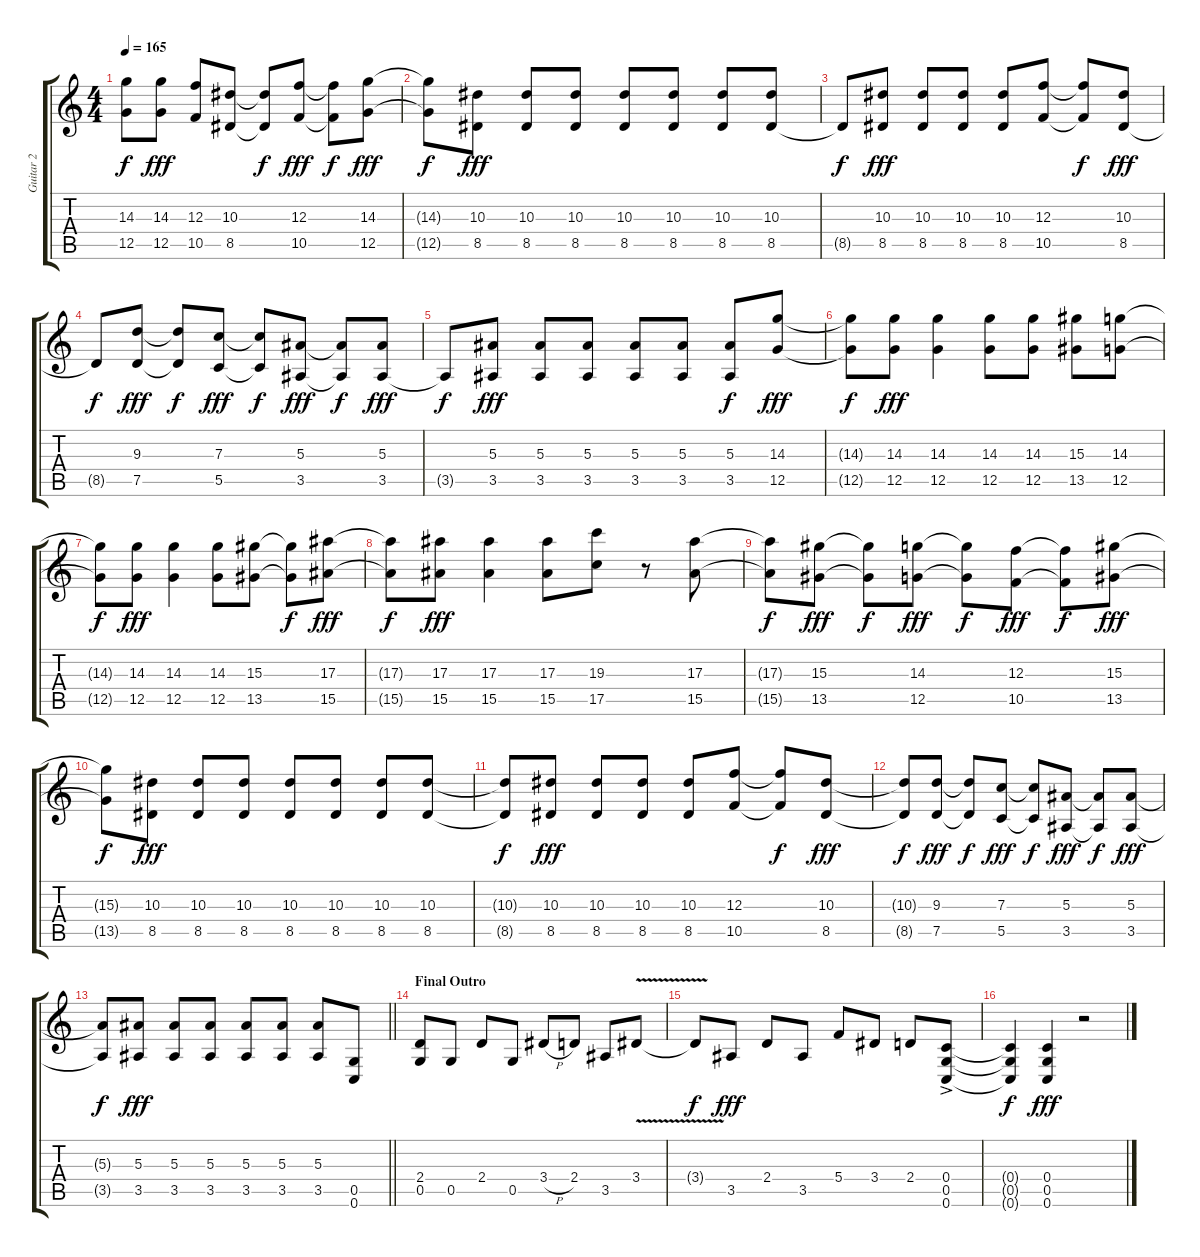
\track ("Guitar 2" "Guitar 2") {instrument distortionguitar}
\staff {score tabs}
\tuning (D4 A3 F3 C3 G2 C2) {hide}
\ts (4 4)
\tempo 165
\clef g2
\ks c
(14.3{t} 12.5{t}).8{dy f} (14.3 12.5).8{dy fff} (12.3 10.5).8 (10.3 8.5).8 (10.3{t} 8.5{t}).8{dy f} (12.3 10.5).8{dy fff} (12.3{t} 10.5{t}).8{dy f} (14.3 12.5).8{dy fff} |
(14.3{t} 12.5{t}).8{dy f} (10.3 8.5).8{dy fff} (10.3 8.5).8 (10.3 8.5).8 (10.3 8.5).8 (10.3 8.5).8 (10.3 8.5).8 (10.3 8.5).8 |
8.5{t}.8{dy f} (10.3 8.5).8{dy fff} (10.3 8.5).8 (10.3 8.5).8 (10.3 8.5).8 (12.3 10.5).8 (12.3{t} 10.5{t}).8{dy f} (10.3 8.5).8{dy fff} |
8.5{t}.8{dy f} (9.3 7.5).8{dy fff} (9.3{t} 7.5{t}).8{dy f} (7.3 5.5).8{dy fff} (7.3{t} 5.5{t}).8{dy f} (5.3 3.5).8{dy fff} (5.3{t} 3.5{t}).8{dy f} (5.3 3.5).8{dy fff} |
3.5{t}.8{dy f} (5.3 3.5).8{dy fff} (5.3 3.5).8 (5.3 3.5).8 (5.3 3.5).8 (5.3 3.5).8 (5.3 3.5).8{dy f} (14.3 12.5).8{dy fff} |
(14.3{t} 12.5{t}).8{dy f} (14.3 12.5).8{dy fff} (14.3 12.5).4 (14.3 12.5).8 (14.3 12.5).8 (15.3 13.5).8 (14.3 12.5).8 |
(14.3{t} 12.5{t}).8{dy f} (14.3 12.5).8{dy fff} (14.3 12.5).4 (14.3 12.5).8 (15.3 13.5).8 (15.3{t} 13.5{t}).8{dy f} (17.3 15.5).8{dy fff} |
(17.3{t} 15.5{t}).8{dy f} (17.3 15.5).8{dy fff} (17.3 15.5).4 (17.3 15.5).8 (19.3 17.5).8 r.8 (17.3 15.5).8 |
(17.3{t} 15.5{t}).8{dy f} (15.3 13.5).8{dy fff} (15.3{t} 13.5{t}).8{dy f} (14.3 12.5).8{dy fff} (14.3{t} 12.5{t}).8{dy f} (12.3 10.5).8{dy fff} (12.3{t} 10.5{t}).8{dy f} (15.3 13.5).8{dy fff} |
(15.3{t} 13.5{t}).8{dy f} (10.3 8.5).8{dy fff} (10.3 8.5).8 (10.3 8.5).8 (10.3 8.5).8 (10.3 8.5).8 (10.3 8.5).8 (10.3 8.5).8 |
(10.3{t} 8.5{t}).8{dy f} (10.3 8.5).8{dy fff} (10.3 8.5).8 (10.3 8.5).8 (10.3 8.5).8 (12.3 10.5).8 (12.3{t} 10.5{t}).8{dy f} (10.3 8.5).8{dy fff} |
(10.3{t} 8.5{t}).8{dy f} (9.3 7.5).8{dy fff} (9.3{t} 7.5{t}).8{dy f} (7.3 5.5).8{dy fff} (7.3{t} 5.5{t}).8{dy f} (5.3 3.5).8{dy fff} (5.3{t} 3.5{t}).8{dy f} (5.3 3.5).8{dy fff} |
\barLineRight lightlight
(5.3{t} 3.5{t}).8{dy f} (5.3 3.5).8{dy fff} (5.3 3.5).8 (5.3 3.5).8 (5.3 3.5).8 (5.3 3.5).8 (5.3 3.5).8 (0.5 0.6).8 |
\section ("" "Final Outro")
(2.4 0.5).8{instrument distortionguitar} 0.5.8 2.4.8 0.5.8 3.4{h}.8 2.4.8 3.5.8 3.4{v}.8{volume 16 instrument guitarharmonics} |
3.4{t}.8{dy f} 3.5.8{dy fff instrument distortionguitar} 2.4.8 3.5.8 5.4.8 3.4.8 2.4.8 (0.4 0.5 0.6{ac}).8 |
(0.4{t} 0.5{t} 0.6{t}).4{dy f} (0.4 0.5 0.6).4{dy fff} r.2
